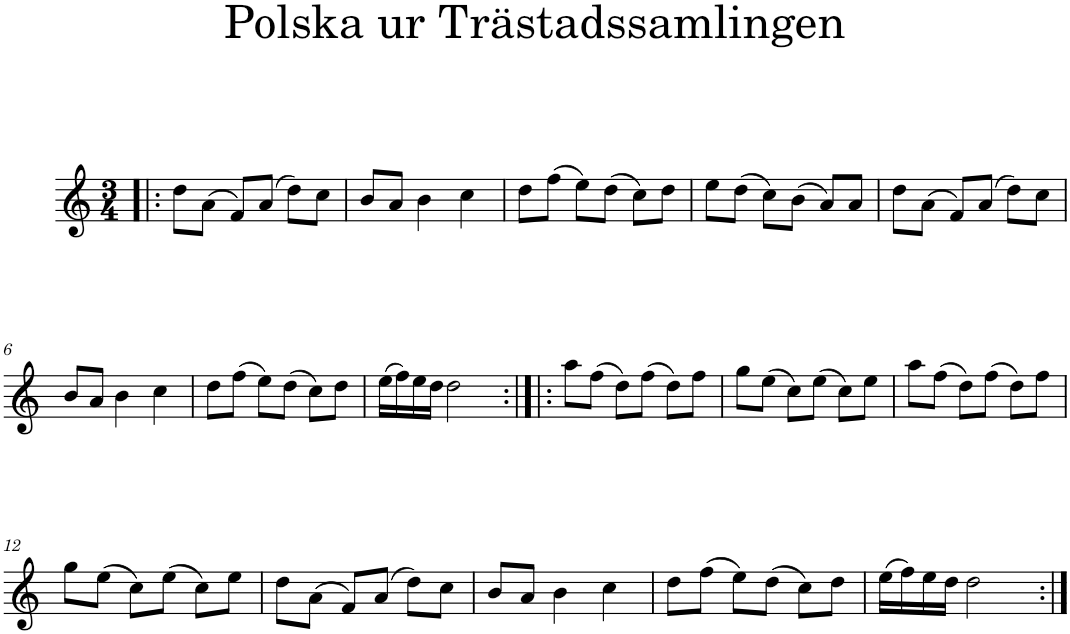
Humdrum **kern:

**kern
*part1
*staff1
*I"Piano
*I'Pno
*clefG2
*k[]
*M3/4
=1!|:
8dd\L
(8a\J
8f/L)
(8a/J
8dd\L)
8cc\J
=2
8b/L
8a/J
4b\
4cc\
=3
8dd\L
(8ff\J
8ee\L)
(8dd\J
8cc\L)
8dd\J
=4
8ee\L
(8dd\J
8cc\L)
(8b\J
8a/L)
8a/J
=5
8dd\L
(8a\J
8f/L)
(8a/J
8dd\L)
8cc\J
!!LO:LB:g=z
=6
8b/L
8a/J
4b\
4cc\
=7
8dd\L
(8ff\J
8ee\L)
(8dd\J
8cc\L)
8dd\J
=8
(16ee\LL
16ff\)
16ee\
16dd\JJ
2dd\
=9:|!|:
8aa\L
(8ff\J
8dd\L)
(8ff\J
8dd\L)
8ff\J
=10
8gg\L
(8ee\J
8cc\L)
(8ee\J
8cc\L)
8ee\J
=11
8aa\L
(8ff\J
8dd\L)
(8ff\J
8dd\L)
8ff\J
!!LO:LB:g=z
=12
8gg\L
(8ee\J
8cc\L)
(8ee\J
8cc\L)
8ee\J
=13
8dd\L
(8a\J
8f/L)
(8a/J
8dd\L)
8cc\J
=14
8b/L
8a/J
4b\
4cc\
=15
8dd\L
(8ff\J
8ee\L)
(8dd\J
8cc\L)
8dd\J
=16
(16ee\LL
16ff\)
16ee\
16dd\JJ
2dd\
=:|!
*-
